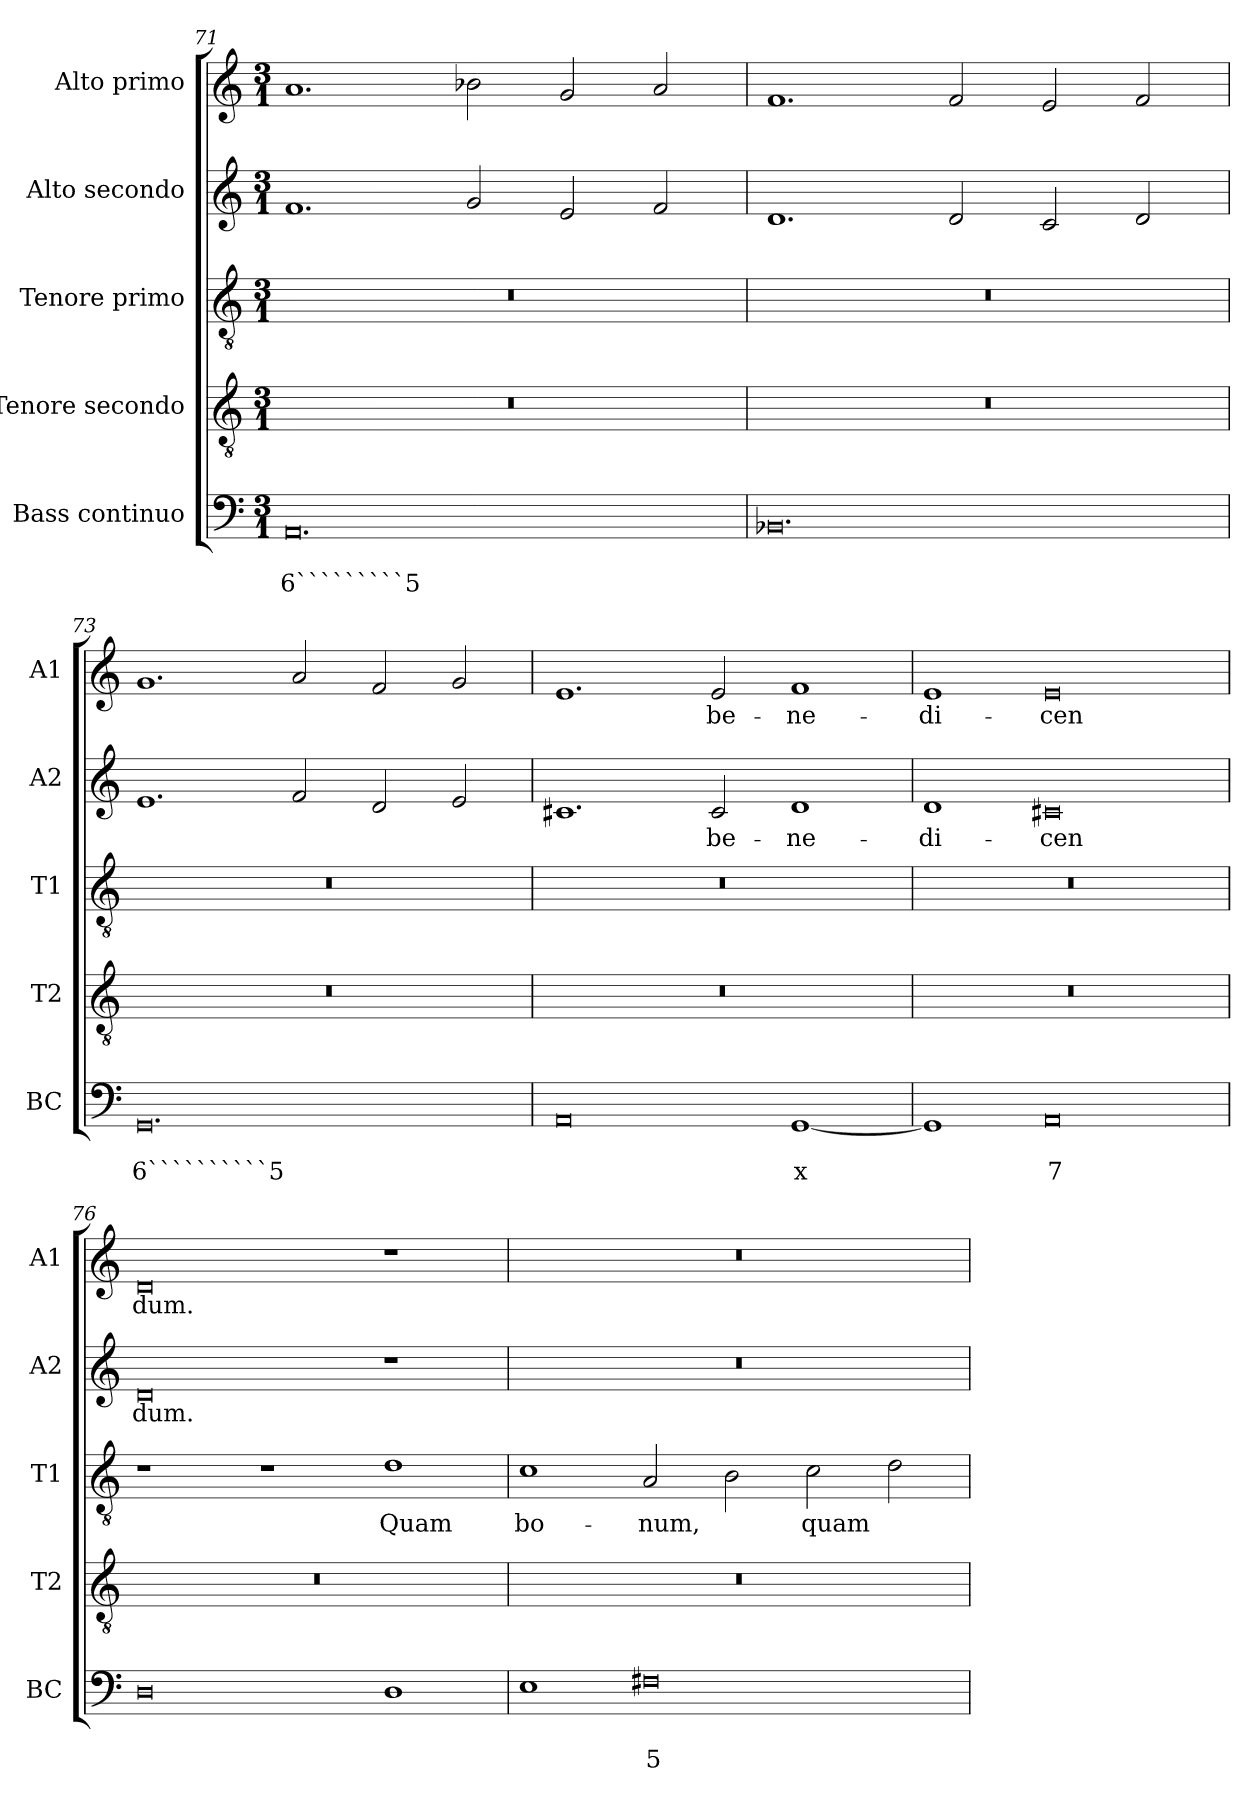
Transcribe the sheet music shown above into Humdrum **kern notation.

**kern	**text	**text	**kern	**kern	**text	**kern	**text	**kern	**text
*part5	*part5	*part5	*part4	*part3	*part3	*part2	*part2	*part1	*part1
*staff5	*staff5	*staff5	*staff4	*staff3	*staff3	*staff2	*staff2	*staff1	*staff1
*I"Bass continuo	*	*	*I"Tenore secondo	*I"Tenore primo	*	*I"Alto secondo	*	*I"Alto primo	*
*I'BC	*	*	*I'T2	*I'T1	*	*I'A2	*	*I'A1	*
*clefF4	*	*	*clefGv2	*clefGv2	*	*clefG2	*	*clefG2	*
*k[]	*	*	*k[]	*k[]	*	*k[]	*	*k[]	*
*C:	*	*	*C:	*C:	*	*C:	*	*C:	*
*M3/1	*	*	*M3/1	*M3/1	*	*M3/1	*	*M3/1	*
=71	=71	=71	=71	=71	=71	=71	=71	=71	=71
!	!	!LO:LY:b	!	!	!	!	!	!	!
0.AA	.	6`````````5	0.r	0.r	.	1.f	.	1.a	.
.	.	.	.	.	.	2g/	.	2b-X\	.
.	.	.	.	.	.	2e/	.	2g/	.
.	.	.	.	.	.	2f/	.	2a/	.
=72	=72	=72	=72	=72	=72	=72	=72	=72	=72
0.BB-X	.	.	0.r	0.r	.	1.d	.	1.f	.
.	.	.	.	.	.	2d/	.	2f/	.
.	.	.	.	.	.	2c/	.	2e/	.
.	.	.	.	.	.	2d/	.	2f/	.
!!LO:LB:g=z
=73	=73	=73	=73	=73	=73	=73	=73	=73	=73
!	!	!LO:LY:b	!	!	!	!	!	!	!
0.GG	.	6``````````5	0.r	0.r	.	1.e	.	1.g	.
.	.	.	.	.	.	2f/	.	2a/	.
.	.	.	.	.	.	2d/	.	2f/	.
.	.	.	.	.	.	2e/	.	2g/	.
=74	=74	=74	=74	=74	=74	=74	=74	=74	=74
0AA	.	.	0.r	0.r	.	1.c#X	.	1.e	.
!	!	!	!	!	!	!	!LO:LY:b	!	!
!	!	!	!	!	!	!	!	!	!LO:LY:b
.	.	.	.	.	.	2c#/	be-	2e/	be-
!	!	!LO:LY:b	!	!	!	!	!	!	!
!	!	!	!	!	!	!	!LO:LY:b	!	!
!	!	!	!	!	!	!	!	!	!LO:LY:b
[1GG	.	x	.	.	.	1d	-ne-	1f	-ne-
=75	=75	=75	=75	=75	=75	=75	=75	=75	=75
!	!	!	!	!	!	!	!LO:LY:b	!	!
!	!	!	!	!	!	!	!	!	!LO:LY:b
1GG]	.	.	0.r	0.r	.	1d	-di-	1e	-di-
!	!	!LO:LY:b	!	!	!	!	!	!	!
!	!	!	!	!	!	!	!LO:LY:b	!	!
!	!	!	!	!	!	!	!	!	!LO:LY:b
0AA	.	7	.	.	.	0c#X	-cen	0e	-cen
=76	=76	=76	=76	=76	=76	=76	=76	=76	=76
!	!	!	!	!	!	!	!LO:LY:b	!	!
!	!	!	!	!	!	!	!	!	!LO:LY:b
0D	.	.	0.r	1r	.	0d	dum.	0d	dum.
.	.	.	.	1r	.	.	.	.	.
!	!	!	!	!	!LO:LY:b	!	!	!	!
1D	.	.	.	1d	Quam	1r	.	1r	.
=77	=77	=77	=77	=77	=77	=77	=77	=77	=77
!	!	!	!	!	!LO:LY:b	!	!	!	!
1E	.	.	0.r	1c	bo-	0.r	.	0.r	.
!	!	!LO:LY:b	!	!	!	!	!	!	!
!	!	!	!	!	!LO:LY:b	!	!	!	!
0F#X	.	5	.	2A/	-num,	.	.	.	.
.	.	.	.	2B\	.	.	.	.	.
!	!	!	!	!	!LO:LY:b	!	!	!	!
.	.	.	.	2c\	quam	.	.	.	.
.	.	.	.	2d\	.	.	.	.	.
=	=	=	=	=	=	=	=	=	=
*-	*-	*-	*-	*-	*-	*-	*-	*-	*-
